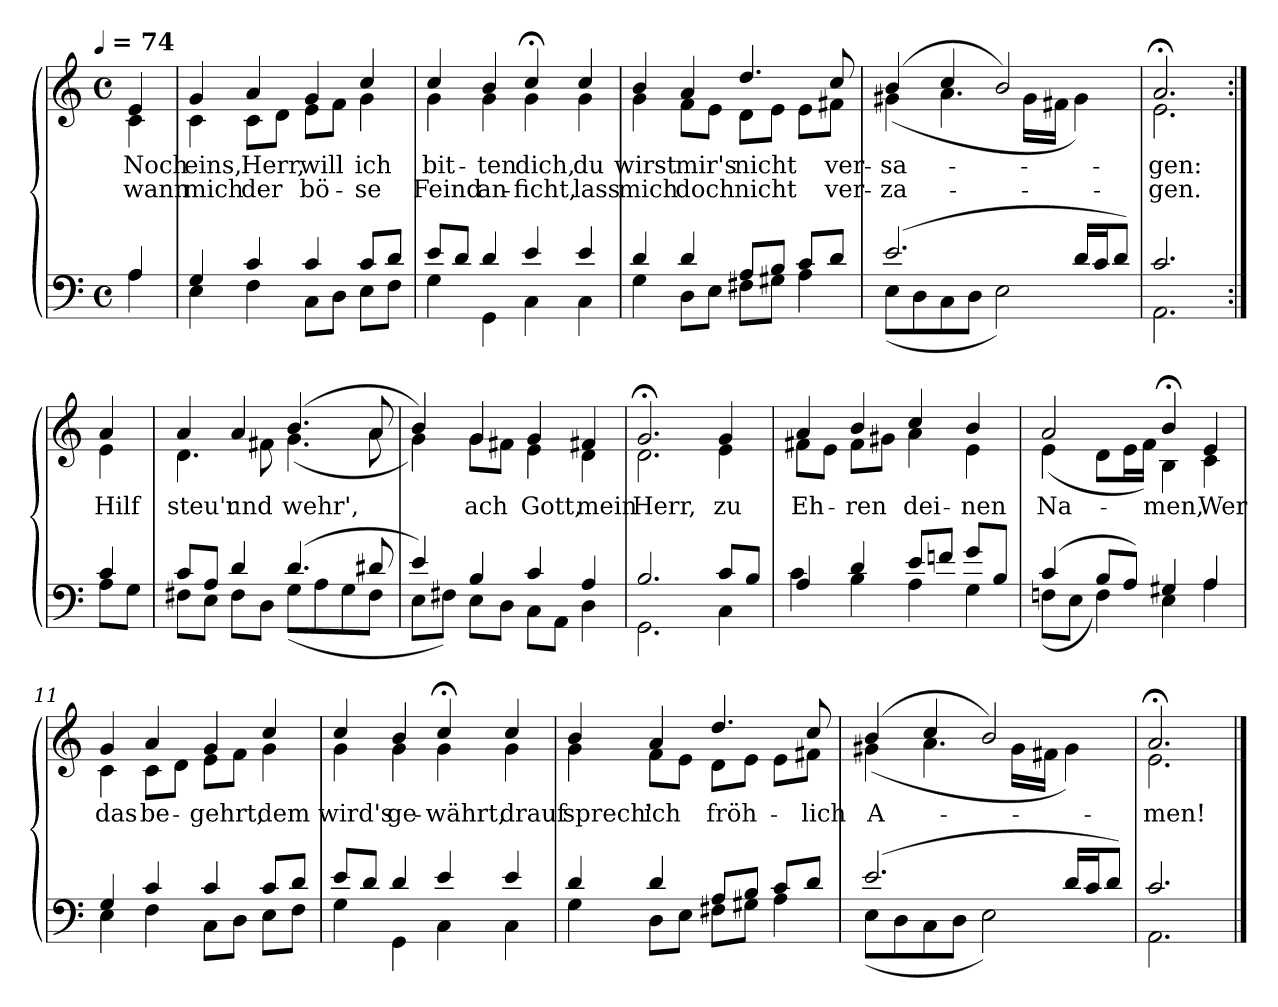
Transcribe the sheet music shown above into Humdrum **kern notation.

**kern	**kern	**text	**text	**dynam
*part1	*part1	*part1	*part1	*part1
*staff2	*staff1	*staff1	*staff1	*staff1/2
*clefF4	*clefG2	*	*	*
!!LO:TX:omd:t=[quarter] = 74
*M4/4	*M4/4	*	*	*
*met(c)	*met(c)	*	*	*
*MM74	*MM74	*	*	*
=	=	=	=	=
*^	*^	*	*	*
4A	4A	4e	4c	Noch	wann	.
=1	=1	=1	=1	=1	=1	=1
4G	4E	4g	4c	eins,	mich	.
4c	4F	4a	8cL	Herr,	der	.
.	.	.	8dJ	.	.	.
4c	8CL	4g	8eL	will	bö-	.
.	8DJ	.	8fJ	.	.	.
8cL	8EL	4cc	4g	ich	-se	.
8dJ	8FJ	.	.	.	.	.
=2	=2	=2	=2	=2	=2	=2
8eL	4G	4cc	4g	bit-	Feind	.
8dJ	.	.	.	.	.	.
4d	4GG	4b	4g	-ten	an-	.
4e	4C	4cc;<	4g	dich,	-ficht,	.
4e	4C	4cc	4g	du	lass	.
=3	=3	=3	=3	=3	=3	=3
4d	4G	4b	4g	wirst	mich	.
4d	8DL	4a	8fL	mir's	doch	.
.	8EJ	.	8eJ	.	.	.
8AL	8F#XL	4.dd	8dL	nicht	nicht	♩ = 73
8BJ	8G#XJ	.	8eJ	.	.	.
8cL	4A	.	8eL	.	.	.
8dJ	.	8cc	8f#XJ	ver-	ver-	.
=4	=4	=4	=4	=4	=4	=4
(2.e	(8EL	(4b	(4g#X	-sa-	-za-	.
.	8D	.	.	.	.	.
.	8C	4cc	4.a	.	.	.
.	8DJ	.	.	.	.	.
.	2E)	2b)	.	.	.	♩ = 70
.	.	.	16g#LL	.	.	.
.	.	.	16f#XJJ	.	.	.
16dLL	.	.	4g#)	.	.	.
16cJ	.	.	.	.	.	.
8dJ)	.	.	.	.	.	.
=5	=5	=5	=5	=5	=5	=5
*	*	*MM70	*	*	*	*
2.c	2.AA	2.a;<	2.e	-gen:	-gen.	.
!!LO:LB:g=z	!!
=:|!	=:|!	=:|!	=:|!	=:|!	=:|!	=:|!
*	*	*MM74	*	*	*	*
4c	8AL	4a	4e	Hilf	.	.
.	8GJ	.	.	.	.	.
=6	=6	=6	=6	=6	=6	=6
8cL	8F#XL	4a	4.d	steu'r	.	.
8AJ	8EJ	.	.	.	.	.
4d	8F#L	4a	.	und	.	.
.	8DJ	.	8f#X	.	.	.
(4.d	(8GL	(4.b	(4.g	wehr',	.	.
.	8A	.	.	.	.	.
.	8G	.	.	.	.	.
8d#X	8F#J	8a	8a	.	.	.
=7	=7	=7	=7	=7	=7	=7
*	*	*MM73	*	*	*	*
4e)	8EL	4b)	4g)	.	.	.
.	8F#XJ)	.	.	.	.	.
4B	8EL	4g	8gL	ach	.	♩ = 72
.	8DJ	.	8f#XJ	.	.	.
4c	8CL	4g	4e	Gott,	.	.
.	8AAJ	.	.	.	.	.
4A	4D	4f#X	4d	mein	.	♩ = 69
=8	=8	=8	=8	=8	=8	=8
2.B	2.GG	2.g;<	2.d	Herr,	.	.
8cL	4C	4g	4e	zu	.	.
8BJ	.	.	.	.	.	.
=9	=9	=9	=9	=9	=9	=9
*	*	*MM71	*	*	*	*
4A	4c	4a	8f#XL	Eh-	.	.
.	.	.	8eJ	.	.	.
4d	4B	4b	8f#L	-ren	.	.
.	.	.	8g#XJ	.	.	.
8eL	4A	4cc	4a	dei-	.	♩ = 70
8fnJ	.	.	.	.	.	.
8gL	4G	4b	4e	-nen	.	.
8BJ	.	.	.	.	.	.
=10	=10	=10	=10	=10	=10	=10
*	*	*MM68	*	*	*	*
(4c	(8FnL	2a	(4e	Na-	.	.
.	8EJ	.	.	.	.	.
8BL	4F)	.	8dL	.	.	.
8AJ)	.	.	16eL	.	.	.
.	.	.	16fJJ)	.	.	.
4G#X	4E	4b;<	4B	-men,	.	.
4A	4A	4e	4c	Wer	.	♩ = 70
!!LO:LB:g=z	!!
=11	=11	=11	=11	=11	=11	=11
4G	4E	4g	4c	das	.	.
4c	4F	4a	8cL	be-	.	.
.	.	.	8dJ	.	.	.
4c	8CL	4g	8eL	-gehrt,	.	.
.	8DJ	.	8fJ	.	.	.
8cL	8EL	4cc	4g	dem	.	.
8dJ	8FJ	.	.	.	.	.
=12	=12	=12	=12	=12	=12	=12
8eL	4G	4cc	4g	wird's	.	.
8dJ	.	.	.	.	.	.
4d	4GG	4b	4g	ge-	.	.
4e	4C	4cc;<	4g	-währt,	.	.
4e	4C	4cc	4g	drauf	.	.
=13	=13	=13	=13	=13	=13	=13
4d	4G	4b	4g	sprech'	.	.
4d	8DL	4a	8fL	ich	.	.
.	8EJ	.	8eJ	.	.	.
8AL	8F#XL	4.dd	8dL	fröh-	.	♩ = 69
8BJ	8G#XJ	.	8eJ	.	.	.
8cL	4A	.	8eL	.	.	.
8dJ	.	8cc	8f#XJ	-lich	.	.
=14	=14	=14	=14	=14	=14	=14
*	*	*MM66	*	*	*	*
(2.e	(8EL	(4b	(4g#X	A-	.	.
.	8D	.	.	.	.	.
.	8C	4cc	4.a	.	.	♩ = 64
.	8DJ	.	.	.	.	.
.	2E)	2b)	.	.	.	♩ = 58
.	.	.	16g#LL	.	.	.
.	.	.	16f#XJJ	.	.	.
16dLL	.	.	4g#)	.	.	.
16cJ	.	.	.	.	.	.
8dJ)	.	.	.	.	.	.
=15	=15	=15	=15	=15	=15	=15
2.c	2.AA	2.a;<	2.e	-men!	.	.
*v	*v	*	*	*	*	*
*	*v	*v	*	*	*
==	==	==	==	==
*-	*-	*-	*-	*-
